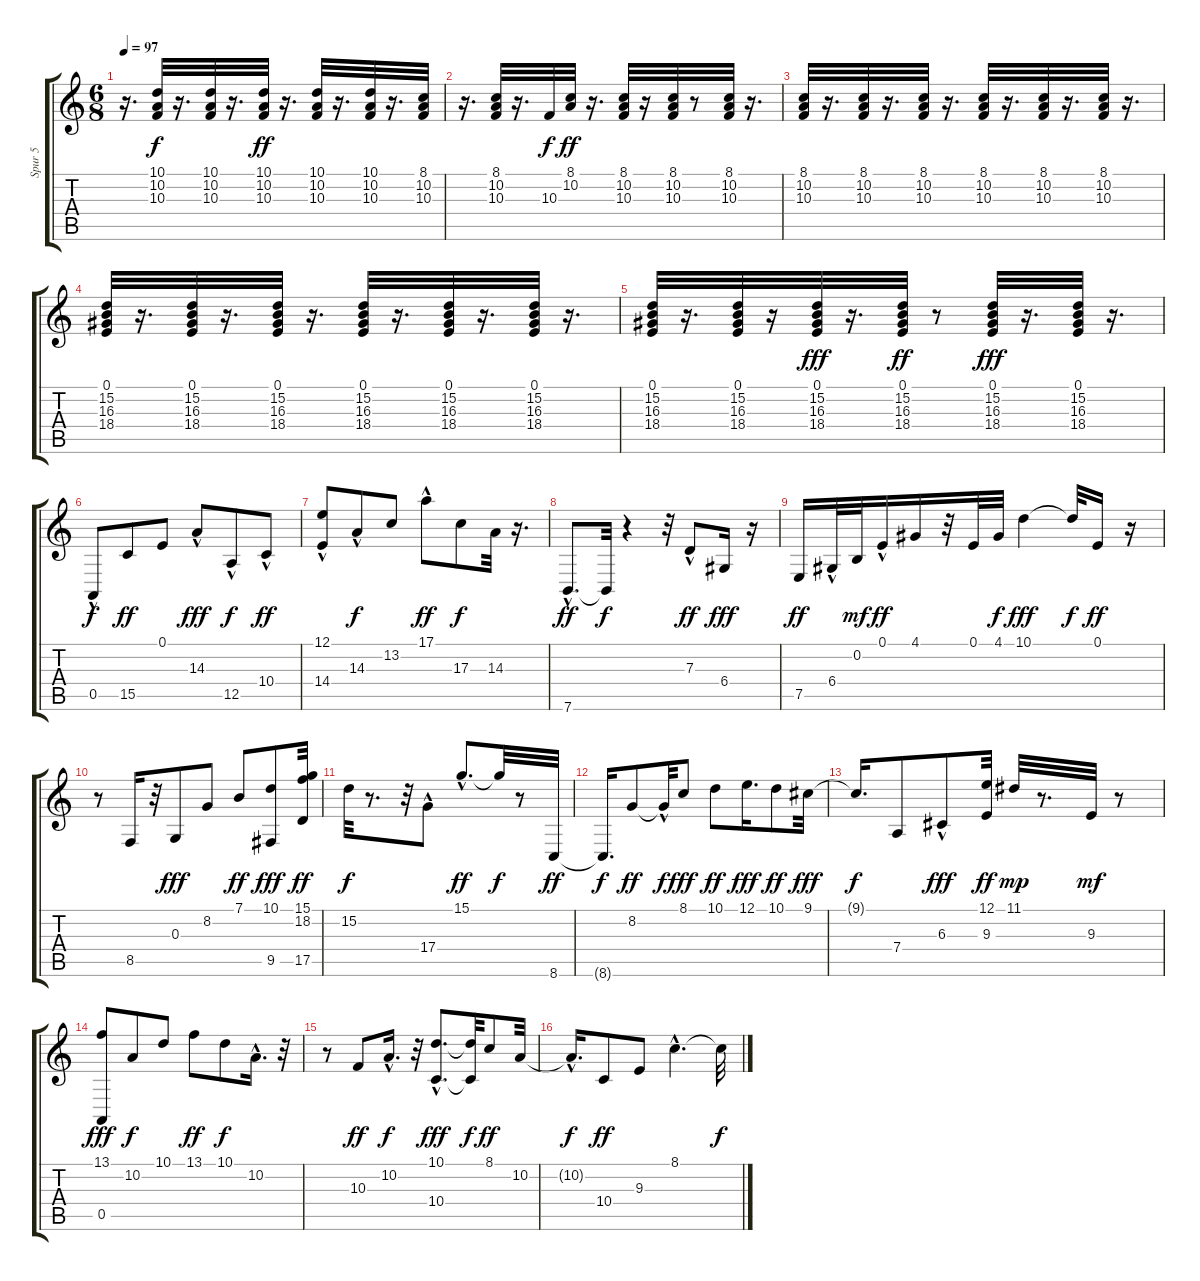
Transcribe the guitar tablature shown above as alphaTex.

\track ("Spur 5" "Spur 5") {instrument acousticgrandpiano}
\staff {score tabs}
\tuning (E4 B3 G3 D3 A2 E2) {hide}
\ts (6 8)
\tempo 97
\clef g2
\ks c
r.16{d dy f} (10.1 10.2 10.3).32 r.16{d} (10.1 10.2 10.3).32 r.16{d} (10.1 10.2 10.3).32{dy ff} r.16{d} (10.1 10.2 10.3).32 r.16{d} (10.1 10.2 10.3).32 r.16{d} (8.1 10.2 10.3).32 |
r.16{d} (8.1 10.2 10.3).32 r.16{d} 10.3.32{dy f} (8.1 10.2).32{dy ff} r.16{d} (8.1 10.2 10.3).32 r.16 (8.1 10.2 10.3).32 r.8 (8.1 10.2 10.3).32 r.16{d} |
(8.1 10.2 10.3).32 r.16{d} (8.1 10.2 10.3).32 r.16{d} (8.1 10.2 10.3).32 r.16{d} (8.1 10.2 10.3).32 r.16{d} (8.1 10.2 10.3).32 r.16{d} (8.1 10.2 10.3).32 r.16{d} |
(0.1 15.2 16.3 18.4).32 r.16{d} (0.1 15.2 16.3 18.4).32 r.16{d} (0.1 15.2 16.3 18.4).32 r.16{d} (0.1 15.2 16.3 18.4).32 r.16{d} (0.1 15.2 16.3 18.4).32 r.16{d} (0.1 15.2 16.3 18.4).32 r.16{d} |
(0.1 15.2 16.3 18.4).32 r.16{d} (0.1 15.2 16.3 18.4).32 r.16 (0.1 15.2 16.3 18.4).32{dy fff} r.16{d} (0.1 15.2 16.3 18.4).32{dy ff} r.8 (0.1 15.2 16.3 18.4).32{dy fff} r.16{d} (0.1 15.2 16.3 18.4).32 r.16{d} |
0.5{hac}.8{dy f} 15.5.8{dy ff} 0.1.8 14.3{hac}.8{dy fff} 12.5{hac}.8{dy f} 10.4{hac}.8{dy ff} |
(12.1 14.4{hac}).8 14.3{hac}.8{dy f} 13.2.8 17.1{hac}.8{dy ff} 17.3.8{dy f} 14.3.32 r.16{d} |
7.6{hac}.8{d dy ff} 7.6{t}.32{dy f} r.4 r.32 7.3{hac}.8{dy ff} 6.4.16{dy fff} r.16 |
7.5.16{dy ff} 6.4{hac}.32 0.2.32{dy mf} 0.1{hac}.16{dy ff} 4.1.16 r.32 0.1.32 4.1.32{dy f} 10.1.4{dy fff} 10.1{t}.32{dy f} 0.1.16{dy ff} r.16 |
r.8 8.5.16 r.32 0.3.8{dy fff} 8.2.8 7.1.8{dy ff} (10.1 9.5).8{dy fff} (15.1 18.2 17.5).32{dy ff} |
15.2.32{dy f} r.8{d} r.32 17.4{hac}.8 15.1{hac}.8{d dy ff} 15.1{t}.32{dy f} r.8 8.6.32{dy ff} |
8.6{t}.16{d dy f} 8.2.8{dy ff} 8.2{hac t}.32{dy f} 8.1.8{dy fff} 10.1.8{dy ff} 12.1.16{d dy fff} 10.1.8{dy ff} 9.1.32{dy fff} |
9.1{t}.16{d dy f} 7.4.8 6.3{hac}.8{dy fff} (12.1 9.3).32{dy ff} 11.1.32{dy mp} r.8{d} 9.3.32{dy mf} r.8 |
(13.1 0.5).8{dy fff} 10.2.8{dy f} 10.1.8 13.1.8{dy ff} 10.1.8{dy f} 10.2{hac}.16{d} r.32 |
r.8 10.3.8{dy ff} 10.2{hac}.16{d dy f} r.32 (10.1{hac} 10.4{hac}).8{d dy fff} (10.1{t} 10.4{t}).32{dy f} 8.1.8{dy ff} 10.2.32 |
10.2{hac t}.16{d dy f} 10.4.8{dy ff} 9.3.8 8.1{hac}.4{d} 8.1{t}.32{dy f}
